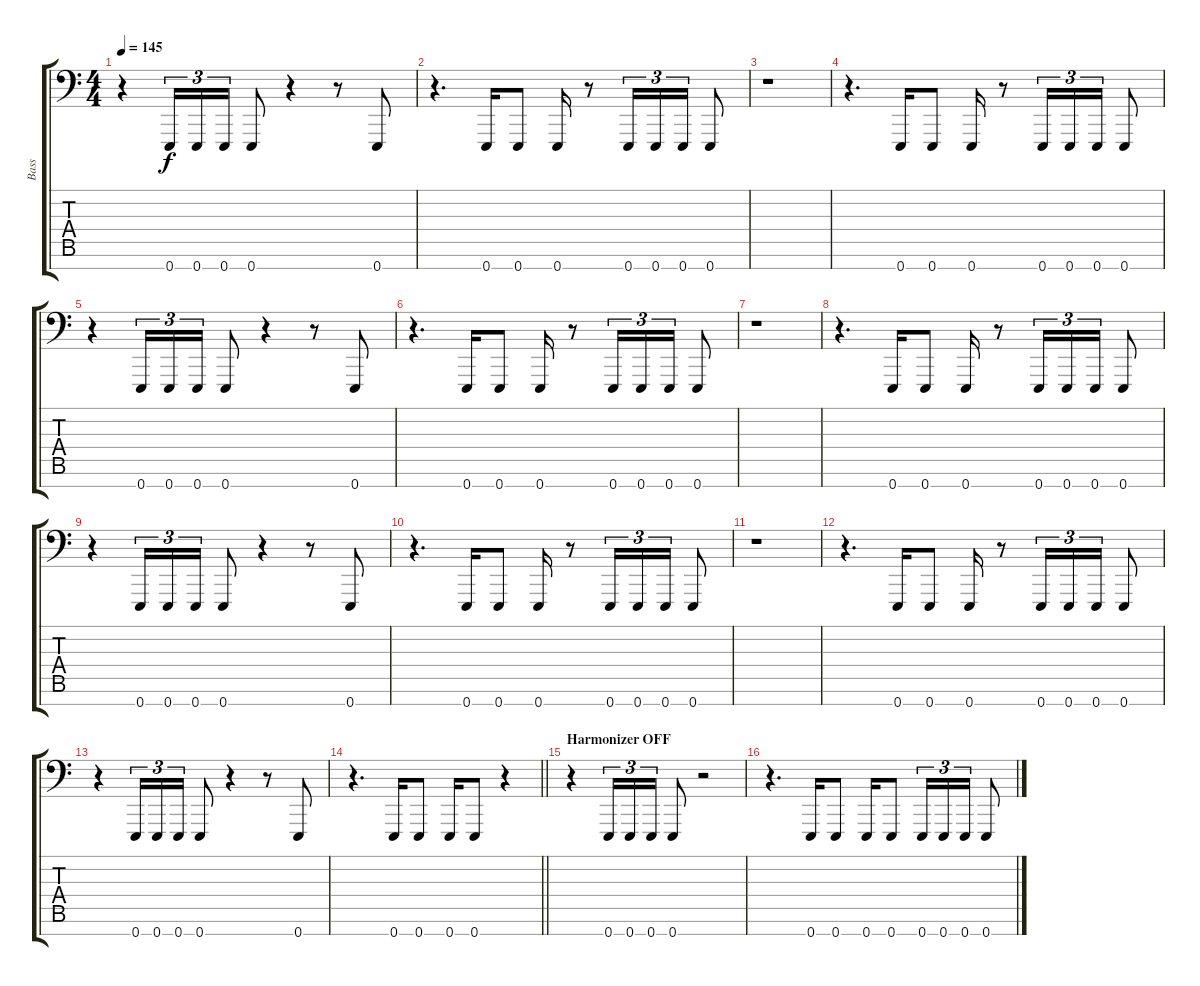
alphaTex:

\track ("Bass" "Bass") {instrument electricbassfinger}
\staff {score tabs}
\tuning (B2 Gb2 E2 B1 E1 B0 E0) {hide}
\ts (4 4)
\tempo 145
\clef f4
\ks c
r.4{dy f} 0.7.16{tu (3 2)} 0.7.16{tu (3 2)} 0.7.16{tu (3 2)} 0.7.8 r.4 r.8 0.7.8 |
r.4{d beam merge} 0.7.16{beam merge} 0.7.8 0.7.16 r.8 0.7.16{tu (3 2)} 0.7.16{tu (3 2)} 0.7.16{tu (3 2)} 0.7.8 |
r.1 |
r.4{d beam merge} 0.7.16{beam merge} 0.7.8 0.7.16 r.8 0.7.16{tu (3 2)} 0.7.16{tu (3 2)} 0.7.16{tu (3 2)} 0.7.8 |
r.4 0.7.16{tu (3 2)} 0.7.16{tu (3 2)} 0.7.16{tu (3 2)} 0.7.8 r.4 r.8 0.7.8 |
r.4{d beam merge} 0.7.16{beam merge} 0.7.8 0.7.16 r.8 0.7.16{tu (3 2)} 0.7.16{tu (3 2)} 0.7.16{tu (3 2)} 0.7.8 |
r.1 |
r.4{d beam merge} 0.7.16{beam merge} 0.7.8 0.7.16 r.8 0.7.16{tu (3 2)} 0.7.16{tu (3 2)} 0.7.16{tu (3 2)} 0.7.8 |
r.4 0.7.16{tu (3 2)} 0.7.16{tu (3 2)} 0.7.16{tu (3 2)} 0.7.8 r.4 r.8 0.7.8 |
r.4{d beam merge} 0.7.16{beam merge} 0.7.8 0.7.16 r.8 0.7.16{tu (3 2)} 0.7.16{tu (3 2)} 0.7.16{tu (3 2)} 0.7.8 |
r.1 |
r.4{d beam merge} 0.7.16{beam merge} 0.7.8 0.7.16 r.8 0.7.16{tu (3 2)} 0.7.16{tu (3 2)} 0.7.16{tu (3 2)} 0.7.8 |
r.4 0.7.16{tu (3 2)} 0.7.16{tu (3 2)} 0.7.16{tu (3 2)} 0.7.8 r.4 r.8 0.7.8 |
\barLineRight lightlight
r.4{d beam merge} 0.7.16{beam merge} 0.7.8 0.7.16 0.7.8 r.4 |
\section ("" "Harmonizer OFF")
r.4 0.7.16{tu (3 2)} 0.7.16{tu (3 2)} 0.7.16{tu (3 2)} 0.7.8 r.2 |
r.4{d beam merge} 0.7.16{beam merge} 0.7.8 0.7.16 0.7.8 0.7.16{tu (3 2)} 0.7.16{tu (3 2)} 0.7.16{tu (3 2)} 0.7.8
